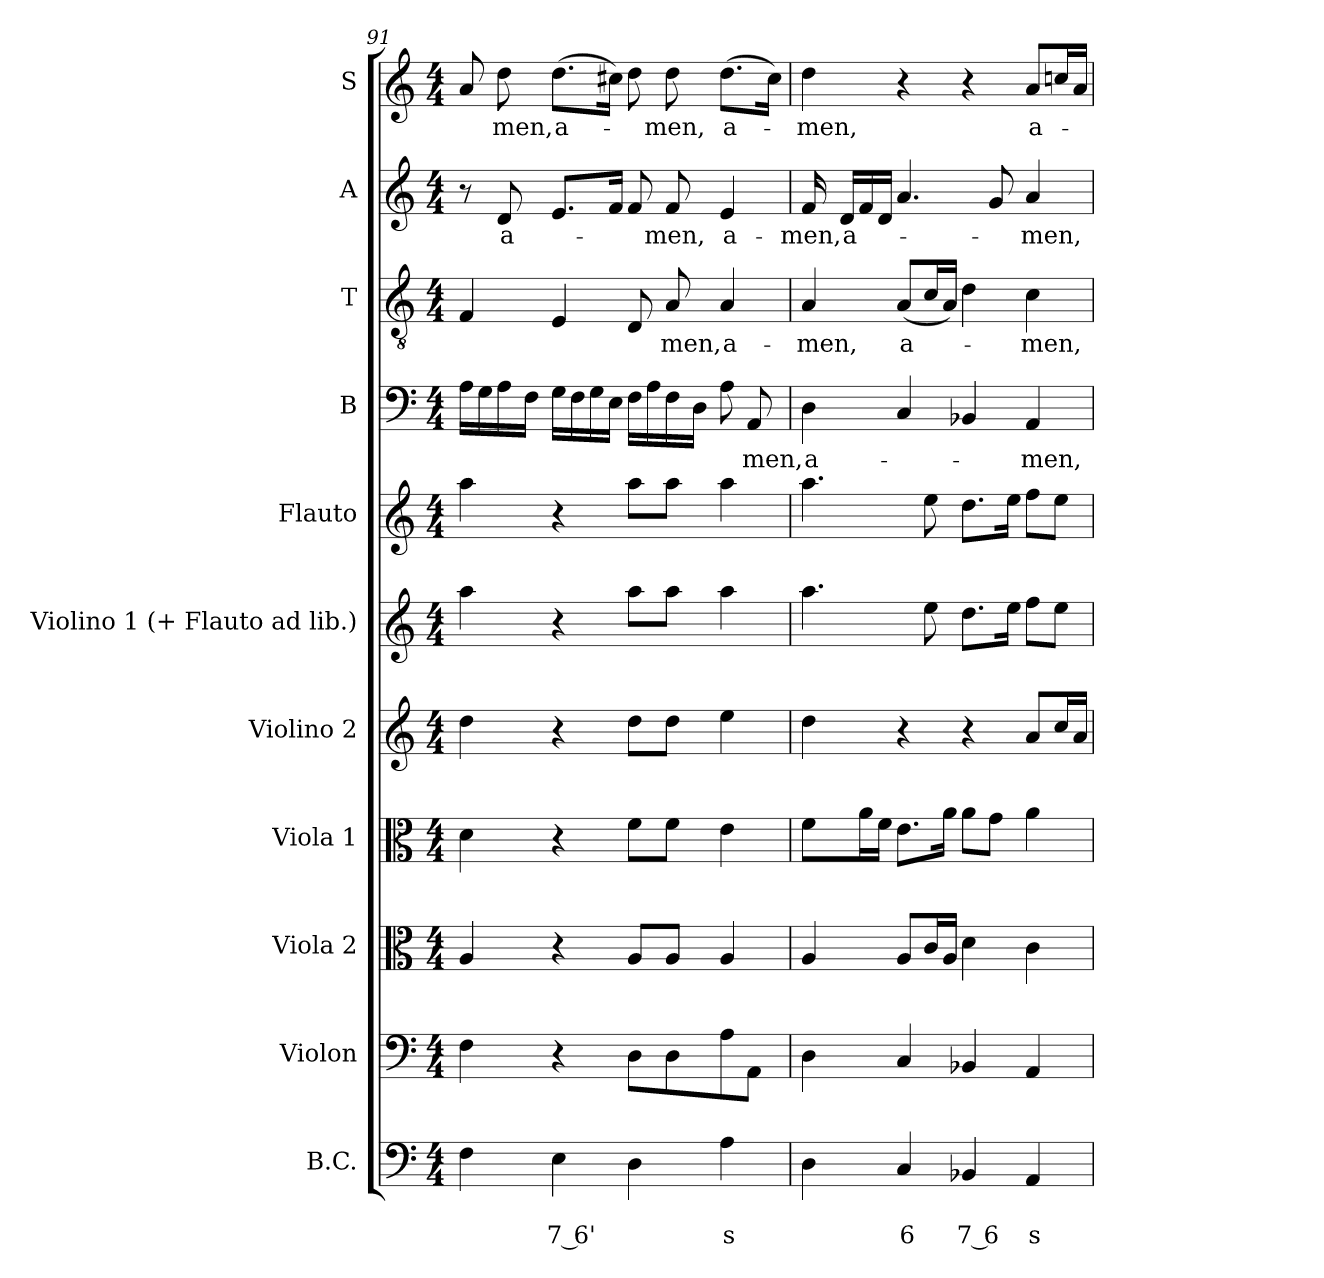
**kern	**text	**text	**kern	**kern	**kern	**kern	**kern	**kern	**kern	**text	**kern	**text	**kern	**text	**kern	**text
*part11	*part11	*part11	*part10	*part9	*part8	*part7	*part6	*part5	*part4	*part4	*part3	*part3	*part2	*part2	*part1	*part1
*staff11	*staff11	*staff11	*staff10	*staff9	*staff8	*staff7	*staff6	*staff5	*staff4	*staff4	*staff3	*staff3	*staff2	*staff2	*staff1	*staff1
*I"B.C.	*	*	*I"Violon	*I"Viola 2	*I"Viola 1	*I"Violino 2	*I"Violino 1 (+ Flauto ad lib.)	*I"Flauto	*I"B	*	*I"T	*	*I"A	*	*I"S	*
*I'B.C.	*	*	*I'Vn	*I'Va2	*I'Va1	*I'Vn2	*I'Vn1	*I'Fl.	*I'B	*	*I'T	*	*I'A	*	*I'S	*
*clefF4	*	*	*clefF4	*clefC3	*clefC3	*clefG2	*clefG2	*clefG2	*clefF4	*	*clefGv2	*	*clefG2	*	*clefG2	*
*	*	*	*	*	*	*	*	*	*	*	*ITrd7c12	*	*	*	*	*
*k[]	*	*	*k[]	*k[]	*k[]	*k[]	*k[]	*k[]	*k[]	*	*k[]	*	*k[]	*	*k[]	*
*C:	*	*	*C:	*C:	*C:	*C:	*C:	*C:	*C:	*	*C:	*	*C:	*	*C:	*
*M4/4	*	*	*M4/4	*M4/4	*M4/4	*M4/4	*M4/4	*M4/4	*M4/4	*	*M4/4	*	*M4/4	*	*M4/4	*
=91	=91	=91	=91	=91	=91	=91	=91	=91	=91	=91	=91	=91	=91	=91	=91	=91
4F\	.	.	4F\	4A/	4d\	4dd\	4aa\	4aa\	16A\LL	.	4FF/	.	8r	.	8a/	.
.	.	.	.	.	.	.	.	.	16G\	.	.	.	.	.	.	.
!	!	!	!	!	!	!	!	!	!	!	!	!	!	!LO:LY:b	!	!
!	!	!	!	!	!	!	!	!	!	!	!	!	!	!	!	!LO:LY:b
.	.	.	.	.	.	.	.	.	16A\	.	.	.	8d/	a-	8dd\	-men,
.	.	.	.	.	.	.	.	.	16F\JJ	.	.	.	.	.	.	.
!	!	!LO:LY:b	!	!	!	!	!	!	!	!	!	!	!	!	!	!
!	!	!	!	!	!	!	!	!	!	!	!	!	!	!	!	!LO:LY:b
4E\	.	7 6'	4r	4r	4r	4r	4r	4r	16G\LL	.	4EE/	.	8.e/L	.	(>8.dd\L	a-
.	.	.	.	.	.	.	.	.	16F\	.	.	.	.	.	.	.
.	.	.	.	.	.	.	.	.	16G\	.	.	.	.	.	.	.
.	.	.	.	.	.	.	.	.	16E\JJ	.	.	.	16f/Jk	.	16cc#X\Jk)	.
4D\	.	.	8D\L	8A/L	8f\L	8dd\L	8aa\L	8aa\L	16F\LL	.	8DD/	.	8f/	.	8dd\	.
.	.	.	.	.	.	.	.	.	16A\	.	.	.	.	.	.	.
!	!	!	!	!	!	!	!	!	!	!	!	!LO:LY:b	!	!	!	!
!	!	!	!	!	!	!	!	!	!	!	!	!	!	!LO:LY:b	!	!
!	!	!	!	!	!	!	!	!	!	!	!	!	!	!	!	!LO:LY:b
.	.	.	8D\	8A/J	8f\J	8dd\J	8aa\J	8aa\J	16F\	.	8AA/	-men,	8f/	-men,	8dd\	-men,
.	.	.	.	.	.	.	.	.	16D\JJ	.	.	.	.	.	.	.
!	!	!LO:LY:b	!	!	!	!	!	!	!	!	!	!	!	!	!	!
!	!	!	!	!	!	!	!	!	!	!	!	!LO:LY:b	!	!	!	!
!	!	!	!	!	!	!	!	!	!	!	!	!	!	!LO:LY:b	!	!
!	!	!	!	!	!	!	!	!	!	!	!	!	!	!	!	!LO:LY:b
4A\	.	s	8A\	4A/	4e\	4ee\	4aa\	4aa\	8A\	.	4AA/	a-	4e/	a-	(>8.dd\L	a-
!	!	!	!	!	!	!	!	!	!	!LO:LY:b	!	!	!	!	!	!
.	.	.	8AA\J	.	.	.	.	.	8AA/	-men,	.	.	.	.	.	.
.	.	.	.	.	.	.	.	.	.	.	.	.	.	.	16cc#\Jk)	.
=92	=92	=92	=92	=92	=92	=92	=92	=92	=92	=92	=92	=92	=92	=92	=92	=92
!	!	!	!	!	!	!	!	!	!	!LO:LY:b	!	!	!	!	!	!
!	!	!	!	!	!	!	!	!	!	!	!	!LO:LY:b	!	!	!	!
!	!	!	!	!	!	!	!	!	!	!	!	!	!	!LO:LY:b	!	!
!	!	!	!	!	!	!	!	!	!	!	!	!	!	!	!	!LO:LY:b
4D\	.	.	4D\	4A/	8f\L	4dd\	4.aa\	4.aa\	4D\	a-	4AA/	-men,	16f/	-men,	4dd\	-men,
!	!	!	!	!	!	!	!	!	!	!	!	!	!	!LO:LY:b	!	!
.	.	.	.	.	.	.	.	.	.	.	.	.	16d/LL	a-	.	.
.	.	.	.	.	16a\L	.	.	.	.	.	.	.	16f/	.	.	.
.	.	.	.	.	16f\JJ	.	.	.	.	.	.	.	16d/JJ	.	.	.
!	!	!LO:LY:b	!	!	!	!	!	!	!	!	!	!	!	!	!	!
!	!	!	!	!	!	!	!	!	!	!	!	!LO:LY:b	!	!	!	!
4C/	.	6	4C/	8A/L	8.e\L	4r	.	.	4C/	.	(<8AA/L	a-	4.a/	.	4r	.
.	.	.	.	16c/L	.	.	8ee\	8ee\	.	.	16C/L	.	.	.	.	.
.	.	.	.	16A/JJ	16a\Jk	.	.	.	.	.	16AA/JJ)	.	.	.	.	.
!	!	!LO:LY:b	!	!	!	!	!	!	!	!	!	!	!	!	!	!
4BB-X/	.	7 6	4BB-X/	4d\	8a\L	4r	8.dd\L	8.dd\L	4BB-X/	.	4D\	.	.	.	4r	.
.	.	.	.	.	8g\J	.	.	.	.	.	.	.	8g/	.	.	.
.	.	.	.	.	.	.	16ee\Jk	16ee\Jk	.	.	.	.	.	.	.	.
!	!	!LO:LY:b	!	!	!	!	!	!	!	!	!	!	!	!	!	!
!	!	!	!	!	!	!	!	!	!	!LO:LY:b	!	!	!	!	!	!
!	!	!	!	!	!	!	!	!	!	!	!	!LO:LY:b	!	!	!	!
!	!	!	!	!	!	!	!	!	!	!	!	!	!	!LO:LY:b	!	!
!	!	!	!	!	!	!	!	!	!	!	!	!	!	!	!	!LO:LY:b
4AA/	.	s	4AA/	4c\	4a\	8a/L	8ff\L	8ff\L	4AA/	-men,	4C\	-men,	4a/	-men,	8a/L	a-
.	.	.	.	.	.	16cc/L	8ee\J	8ee\J	.	.	.	.	.	.	16ccn/L	.
.	.	.	.	.	.	16a/JJ	.	.	.	.	.	.	.	.	16a/JJ	.
=	=	=	=	=	=	=	=	=	=	=	=	=	=	=	=	=
*-	*-	*-	*-	*-	*-	*-	*-	*-	*-	*-	*-	*-	*-	*-	*-	*-
